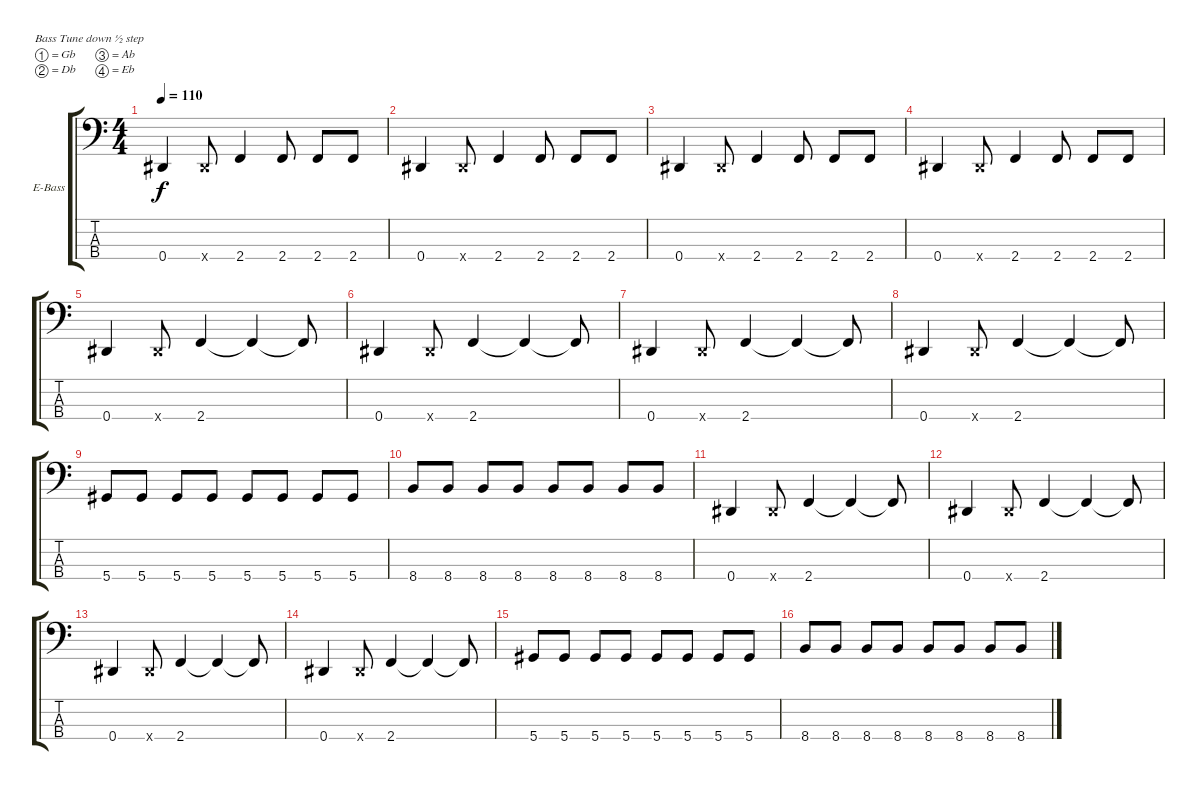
\bracketExtendMode groupsimilarinstruments
\firstSystemTrackNameOrientation horizontal
\otherSystemsTrackNameOrientation horizontal
\track ("Krist" "E-Bass") {instrument electricbasspick}
\staff {score tabs}
\tuning (Gb2 Db2 Ab1 Eb1)
\ts (4 4)
\tempo 110
\clef f4
\ks c
0.4.4{dy f} 0.4{x}.8 2.4.4 2.4.8 2.4.8 2.4.8 |
0.4.4 0.4{x}.8 2.4.4 2.4.8 2.4.8 2.4.8 |
0.4.4 0.4{x}.8 2.4.4 2.4.8 2.4.8 2.4.8 |
0.4.4 0.4{x}.8 2.4.4 2.4.8 2.4.8 2.4.8 |
0.4.4 0.4{x}.8 2.4.4 2.4{t}.4 2.4{t}.8 |
0.4.4 0.4{x}.8 2.4.4 2.4{t}.4 2.4{t}.8 |
0.4.4 0.4{x}.8 2.4.4 2.4{t}.4 2.4{t}.8 |
0.4.4 0.4{x}.8 2.4.4 2.4{t}.4 2.4{t}.8 |
5.4.8 5.4.8 5.4.8 5.4.8 5.4.8 5.4.8 5.4.8 5.4.8 |
8.4.8 8.4.8 8.4.8 8.4.8 8.4.8 8.4.8 8.4.8 8.4.8 |
0.4.4 0.4{x}.8 2.4.4 2.4{t}.4 2.4{t}.8 |
0.4.4 0.4{x}.8 2.4.4 2.4{t}.4 2.4{t}.8 |
0.4.4 0.4{x}.8 2.4.4 2.4{t}.4 2.4{t}.8 |
0.4.4 0.4{x}.8 2.4.4 2.4{t}.4 2.4{t}.8 |
5.4.8 5.4.8 5.4.8 5.4.8 5.4.8 5.4.8 5.4.8 5.4.8 |
8.4.8 8.4.8 8.4.8 8.4.8 8.4.8 8.4.8 8.4.8 8.4.8
